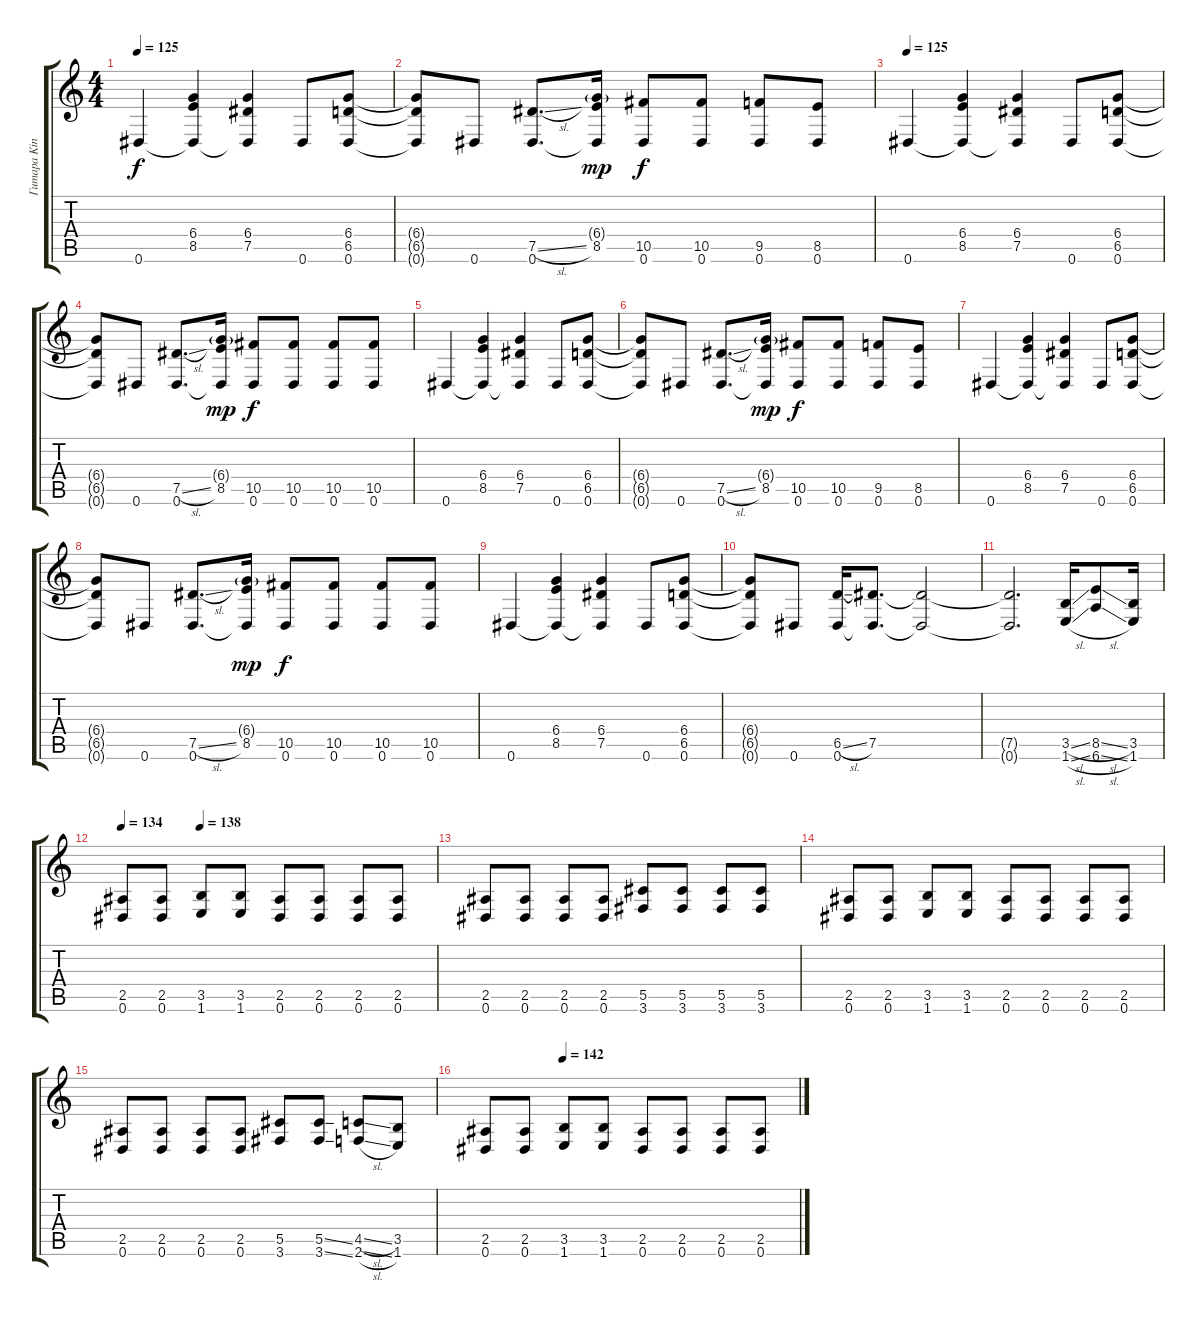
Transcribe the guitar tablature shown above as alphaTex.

\track ("Гитара King" "Гитара Kin") {instrument distortionguitar}
\staff {score tabs}
\tuning (Eb4 Bb3 Gb3 Db3 Ab2 Eb2) {hide}
\ts (4 4)
\tempo 125
\clef g2
\ks c
0.6.4{dy f} (6.4 8.5 0.6{t}).4 (6.4 7.5 0.6{t}).4 0.6.8 (6.4 6.5 0.6).8 |
(6.4{t} 6.5{t} 0.6{t}).8 0.6.8 (7.5{sl} 0.6).8{d} (6.4{g} 8.5 0.6{t}).16{dy mp} (10.5 0.6).8{dy f} (10.5 0.6).8 (9.5 0.6).8 (8.5 0.6).8 |
\tempo 125
0.6.4 (6.4 8.5 0.6{t}).4 (6.4 7.5 0.6{t}).4 0.6.8 (6.4 6.5 0.6).8 |
(6.4{t} 6.5{t} 0.6{t}).8 0.6.8 (7.5{sl} 0.6).8{d} (6.4{g} 8.5 0.6{t}).16{dy mp} (10.5 0.6).8{dy f} (10.5 0.6).8 (10.5 0.6).8 (10.5 0.6).8 |
0.6.4 (6.4 8.5 0.6{t}).4 (6.4 7.5 0.6{t}).4 0.6.8 (6.4 6.5 0.6).8 |
(6.4{t} 6.5{t} 0.6{t}).8 0.6.8 (7.5{sl} 0.6).8{d} (6.4{g} 8.5 0.6{t}).16{dy mp} (10.5 0.6).8{dy f} (10.5 0.6).8 (9.5 0.6).8 (8.5 0.6).8 |
0.6.4 (6.4 8.5 0.6{t}).4 (6.4 7.5 0.6{t}).4 0.6.8 (6.4 6.5 0.6).8 |
(6.4{t} 6.5{t} 0.6{t}).8 0.6.8 (7.5{sl} 0.6).8{d} (6.4{g} 8.5 0.6{t}).16{dy mp} (10.5 0.6).8{dy f} (10.5 0.6).8 (10.5 0.6).8 (10.5 0.6).8 |
0.6.4 (6.4 8.5 0.6{t}).4 (6.4 7.5 0.6{t}).4 0.6.8 (6.4 6.5 0.6).8 |
(6.4{t} 6.5{t} 0.6{t}).8 0.6.8 (6.5{sl} 0.6).16 (7.5 0.6{t}).8{d} (7.5{t} 0.6{t}).2 |
(7.5{t} 0.6{t}).2{d} (3.5{sl} 1.6{sl}).16{instrument distortionguitar} (8.5{sl} 6.6{sl}).8 (3.5 1.6).16 |
\tempo 134
\tempo (138 0.25)
(2.5 0.6).8 (2.5 0.6).8 (3.5 1.6).8 (3.5 1.6).8 (2.5 0.6).8 (2.5 0.6).8 (2.5 0.6).8 (2.5 0.6).8 |
(2.5 0.6).8 (2.5 0.6).8 (2.5 0.6).8 (2.5 0.6).8 (5.5 3.6).8 (5.5 3.6).8 (5.5 3.6).8 (5.5 3.6).8 |
(2.5 0.6).8 (2.5 0.6).8 (3.5 1.6).8 (3.5 1.6).8 (2.5 0.6).8 (2.5 0.6).8 (2.5 0.6).8 (2.5 0.6).8 |
(2.5 0.6).8 (2.5 0.6).8 (2.5 0.6).8 (2.5 0.6).8 (5.5 3.6).8 (5.5{ss} 3.6{ss}).8 (4.5{sl} 2.6{sl}).8 (3.5 1.6).8 |
\tempo (142 0.25)
(2.5 0.6).8 (2.5 0.6).8 (3.5 1.6).8 (3.5 1.6).8 (2.5 0.6).8 (2.5 0.6).8 (2.5 0.6).8 (2.5 0.6).8
